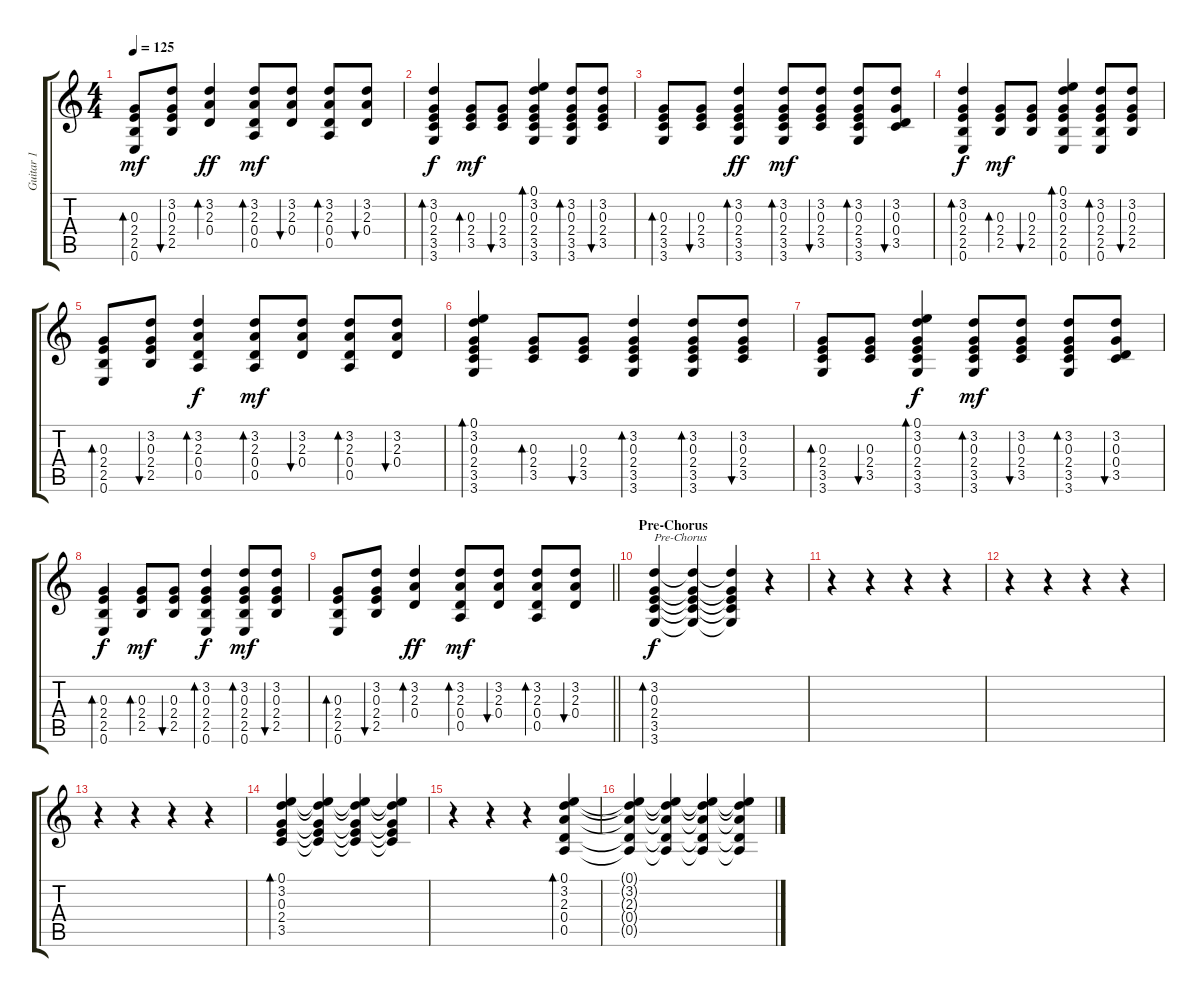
\track ("Guitar 1" "Guitar 1") {instrument acousticguitarsteel}
\staff {score tabs}
\tuning (E4 B3 G3 D3 A2 E2) {hide}
\ts (4 4)
\tempo 125
\clef g2
\ks c
(0.3 2.4 2.5 0.6).8{bd 30 dy mf} (3.2 0.3 2.4 2.5).8{bu 30} (3.2 2.3 0.4).4{bd 60 dy ff} (3.2 2.3 0.4 0.5).8{bd 30 dy mf} (3.2 2.3 0.4).8{bu 30} (3.2 2.3 0.4 0.5).8{bd 30} (3.2 2.3 0.4).8{bu 30} |
(3.2 0.3 2.4 3.5 3.6).4{bd 30 dy f} (0.3 2.4 3.5).8{bd 30 dy mf} (0.3 2.4 3.5).8{bu 30} (0.1 3.2 0.3 2.4 3.5 3.6).4{bd 30} (3.2 0.3 2.4 3.5 3.6).8{bd 30} (3.2 0.3 2.4 3.5).8{bu 30} |
(0.3 2.4 3.5 3.6).8{bd 30} (0.3 2.4 3.5).8{bu 30} (3.2 0.3 2.4 3.5 3.6).4{bd 30 dy ff} (3.2 0.3 2.4 3.5 3.6).8{bd 30 dy mf} (3.2 0.3 2.4 3.5).8{bu 30} (3.2 0.3 2.4 3.5 3.6).8{bd 30} (3.2 0.3 0.4 3.5).8{bu 30} |
(3.2 0.3 2.4 2.5 0.6).4{bd 30 dy f} (0.3 2.4 2.5).8{bd 60 dy mf} (0.3 2.4 2.5).8{bu 60} (0.1 3.2 0.3 2.4 2.5 0.6).4{bd 30} (3.2 0.3 2.4 2.5 0.6).8{bd 60} (3.2 0.3 2.4 2.5).8{bu 60} |
(0.3 2.4 2.5 0.6).8{bd 60} (3.2 0.3 2.4 2.5).8{bu 60} (3.2 2.3 0.4 0.5).4{bd 60 dy f} (3.2 2.3 0.4 0.5).8{bd 30 dy mf} (3.2 2.3 0.4).8{bu 30} (3.2 2.3 0.4 0.5).8{bd 30} (3.2 2.3 0.4).8{bu 30} |
(0.1 3.2 0.3 2.4 3.5 3.6).4{bd 30} (0.3 2.4 3.5).8{bd 60} (0.3 2.4 3.5).8{bu 60} (3.2 0.3 2.4 3.5 3.6).4{bd 30} (3.2 0.3 2.4 3.5 3.6).8{bd 60} (3.2 0.3 2.4 3.5).8{bu 60} |
(0.3 2.4 3.5 3.6).8{bd 60} (0.3 2.4 3.5).8{bu 60} (0.1 3.2 0.3 2.4 3.5 3.6).4{bd 60 dy f} (3.2 0.3 2.4 3.5 3.6).8{bd 30 dy mf} (3.2 0.3 2.4 3.5).8{bu 30} (3.2 0.3 2.4 3.5 3.6).8{bd 30} (3.2 0.3 0.4 3.5).8{bu 30} |
(0.3 2.4 2.5 0.6).4{bd 60 dy f} (0.3 2.4 2.5).8{bd 30 dy mf} (0.3 2.4 2.5).8{bu 30} (3.2 0.3 2.4 2.5 0.6).4{bd 60 dy f} (3.2 0.3 2.4 2.5 0.6).8{bd 30 dy mf} (3.2 0.3 2.4 2.5).8{bu 30} |
\barLineRight lightlight
(0.3 2.4 2.5 0.6).8{bd 30} (3.2 0.3 2.4 2.5).8{bu 30} (3.2 2.3 0.4).4{bd 60 dy ff} (3.2 2.3 0.4 0.5).8{bd 30 dy mf} (3.2 2.3 0.4).8{bu 30} (3.2 2.3 0.4 0.5).8{bd 30} (3.2 2.3 0.4).8{bu 30} |
\section ("" "Pre-Chorus")
(3.2 0.3 2.4 3.5 3.6).4{bd 60 txt "Pre-Chorus" dy f} (3.2{t} 0.3{t} 2.4{t} 3.5{t} 3.6{t}).4 (3.2{t} 0.3{t} 2.4{t} 3.5{t} 3.6{t}).4 r.4 |
r.4 r.4 r.4 r.4 |
r.4 r.4 r.4 r.4 |
r.4 r.4 r.4 r.4 |
(0.1 3.2 0.3 2.4 3.5).4{bd 240} (0.1{t} 3.2{t} 0.3{t} 2.4{t} 3.5{t}).4 (0.1{t} 3.2{t} 0.3{t} 2.4{t} 3.5{t}).4 (0.1{t} 3.2{t} 0.3{t} 2.4{t} 3.5{t}).4 |
r.4 r.4 r.4 (0.1 3.2 2.3 0.4 0.5).4{bd 240} |
(0.1{t} 3.2{t} 2.3{t} 0.4{t} 0.5{t}).4 (0.1{t} 3.2{t} 2.3{t} 0.4{t} 0.5{t}).4 (0.1{t} 3.2{t} 2.3{t} 0.4{t} 0.5{t}).4 (0.1{t} 3.2{t} 2.3{t} 0.4{t} 0.5{t}).4
